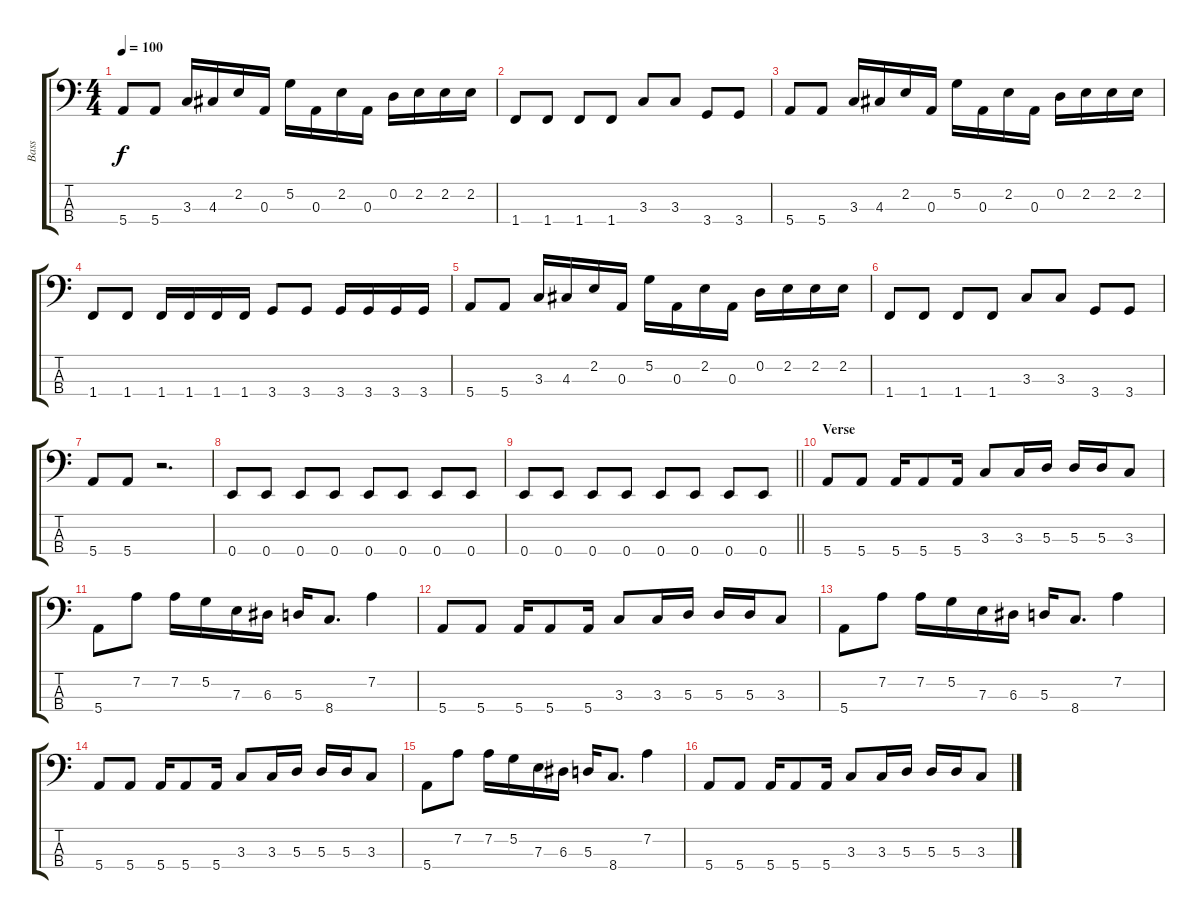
\track ("Bass" "Bass") {instrument electricbassfinger}
\staff {score tabs}
\tuning (G2 D2 A1 E1) {hide}
\ts (4 4)
\tempo 100
\clef f4
\ks c
5.4.8{dy f} 5.4.8 3.3.16 4.3.16 2.2.16 0.3.16 5.2.16 0.3.16 2.2.16 0.3.16 0.2.16 2.2.16 2.2.16 2.2.16 |
1.4.8 1.4.8 1.4.8 1.4.8 3.3.8 3.3.8 3.4.8 3.4.8 |
5.4.8 5.4.8 3.3.16 4.3.16 2.2.16 0.3.16 5.2.16 0.3.16 2.2.16 0.3.16 0.2.16 2.2.16 2.2.16 2.2.16 |
1.4.8 1.4.8 1.4.16 1.4.16 1.4.16 1.4.16 3.4.8 3.4.8 3.4.16 3.4.16 3.4.16 3.4.16 |
5.4.8 5.4.8 3.3.16 4.3.16 2.2.16 0.3.16 5.2.16 0.3.16 2.2.16 0.3.16 0.2.16 2.2.16 2.2.16 2.2.16 |
1.4.8 1.4.8 1.4.8 1.4.8 3.3.8 3.3.8 3.4.8 3.4.8 |
5.4.8 5.4.8 r.2{d} |
0.4.8 0.4.8 0.4.8 0.4.8 0.4.8 0.4.8 0.4.8 0.4.8 |
\barLineRight lightlight
0.4.8 0.4.8 0.4.8 0.4.8 0.4.8 0.4.8 0.4.8 0.4.8 |
\section ("" "Verse")
5.4.8 5.4.8 5.4.16 5.4.8 5.4.16 3.3.8 3.3.16 5.3.16 5.3.16 5.3.16 3.3.8 |
5.4.8 7.2.8 7.2.16 5.2.16 7.3.16 6.3.16 5.3.16 8.4.8{d} 7.2.4 |
5.4.8 5.4.8 5.4.16 5.4.8 5.4.16 3.3.8 3.3.16 5.3.16 5.3.16 5.3.16 3.3.8 |
5.4.8 7.2.8 7.2.16 5.2.16 7.3.16 6.3.16 5.3.16 8.4.8{d} 7.2.4 |
5.4.8 5.4.8 5.4.16 5.4.8 5.4.16 3.3.8 3.3.16 5.3.16 5.3.16 5.3.16 3.3.8 |
5.4.8 7.2.8 7.2.16 5.2.16 7.3.16 6.3.16 5.3.16 8.4.8{d} 7.2.4 |
5.4.8 5.4.8 5.4.16 5.4.8 5.4.16 3.3.8 3.3.16 5.3.16 5.3.16 5.3.16 3.3.8
